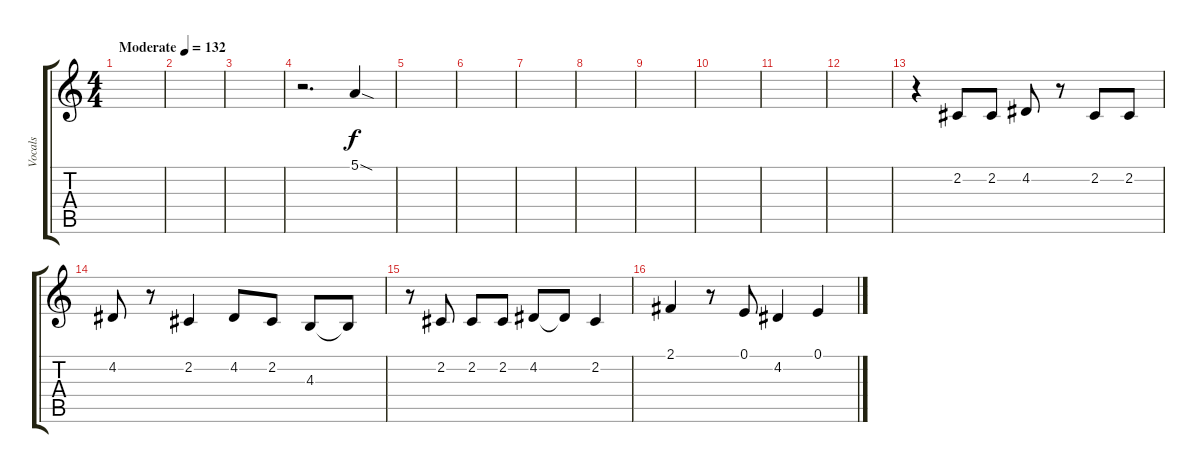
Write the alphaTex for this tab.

\track ("Vocals" "Vocals") {instrument clarinet}
\staff {score tabs}
\tuning (E4 B3 G3 D3 A2 E2) {hide}
\ts (4 4)
\tempo (132 "Moderate")
\clef g2
\ks c
|
|
|
r.2{d} 5.1{sod}.4 |
|
|
|
|
|
|
|
|
r.4 2.2.8 2.2.8 4.2.8 r.8 2.2.8 2.2.8 |
4.2.8 r.8 2.2.4 4.2.8 2.2.8 4.3.8 4.3{t}.8 |
r.8 2.2.8 2.2.8 2.2.8 4.2.8 4.2{t}.8 2.2.4 |
2.1.4 r.8 0.1.8 4.2.4 0.1.4
